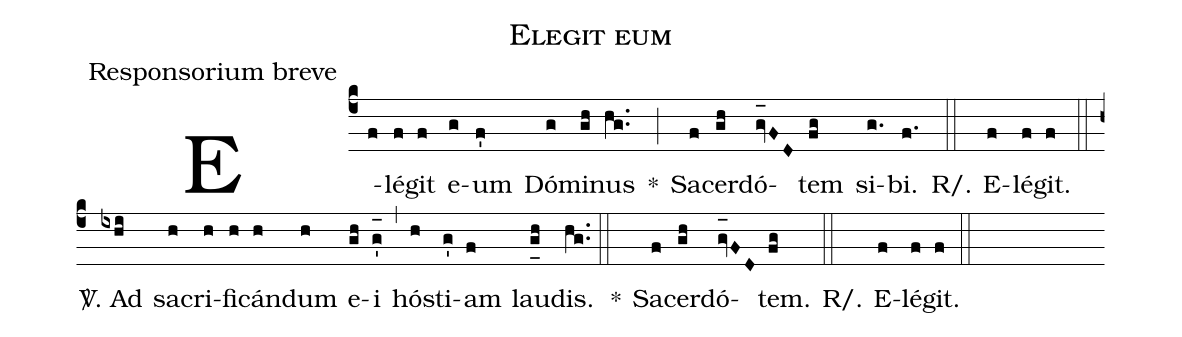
name:Elegit eum;
office-part:Responsorium breve;
%%
(c4) E(f)lé(f)git(f) e(g)um(f') Dó(g)mi(gh)nus(hg..) *(;) Sa(f)cer(gh)dó(gv_[oh:h]FD)tem(fg) si(g.)bi.(f.) (::)
R/. E(f)lé(f)git.(f) (::)
<sp>V/</sp>. Ad(ixhi) sa(h)cri(h)fi(h)cán(h)dum(h) e(gh)i(g'_[oh:h]) (,) hó(h)sti(g')am(f) lau(g_[uh:l]h)dis.(hg..) (::)
*() Sa(f)cer(gh)dó(gv_[oh:h]FD)tem.(fg) (::)
R/. E(f)lé(f)git.(f) (::)
